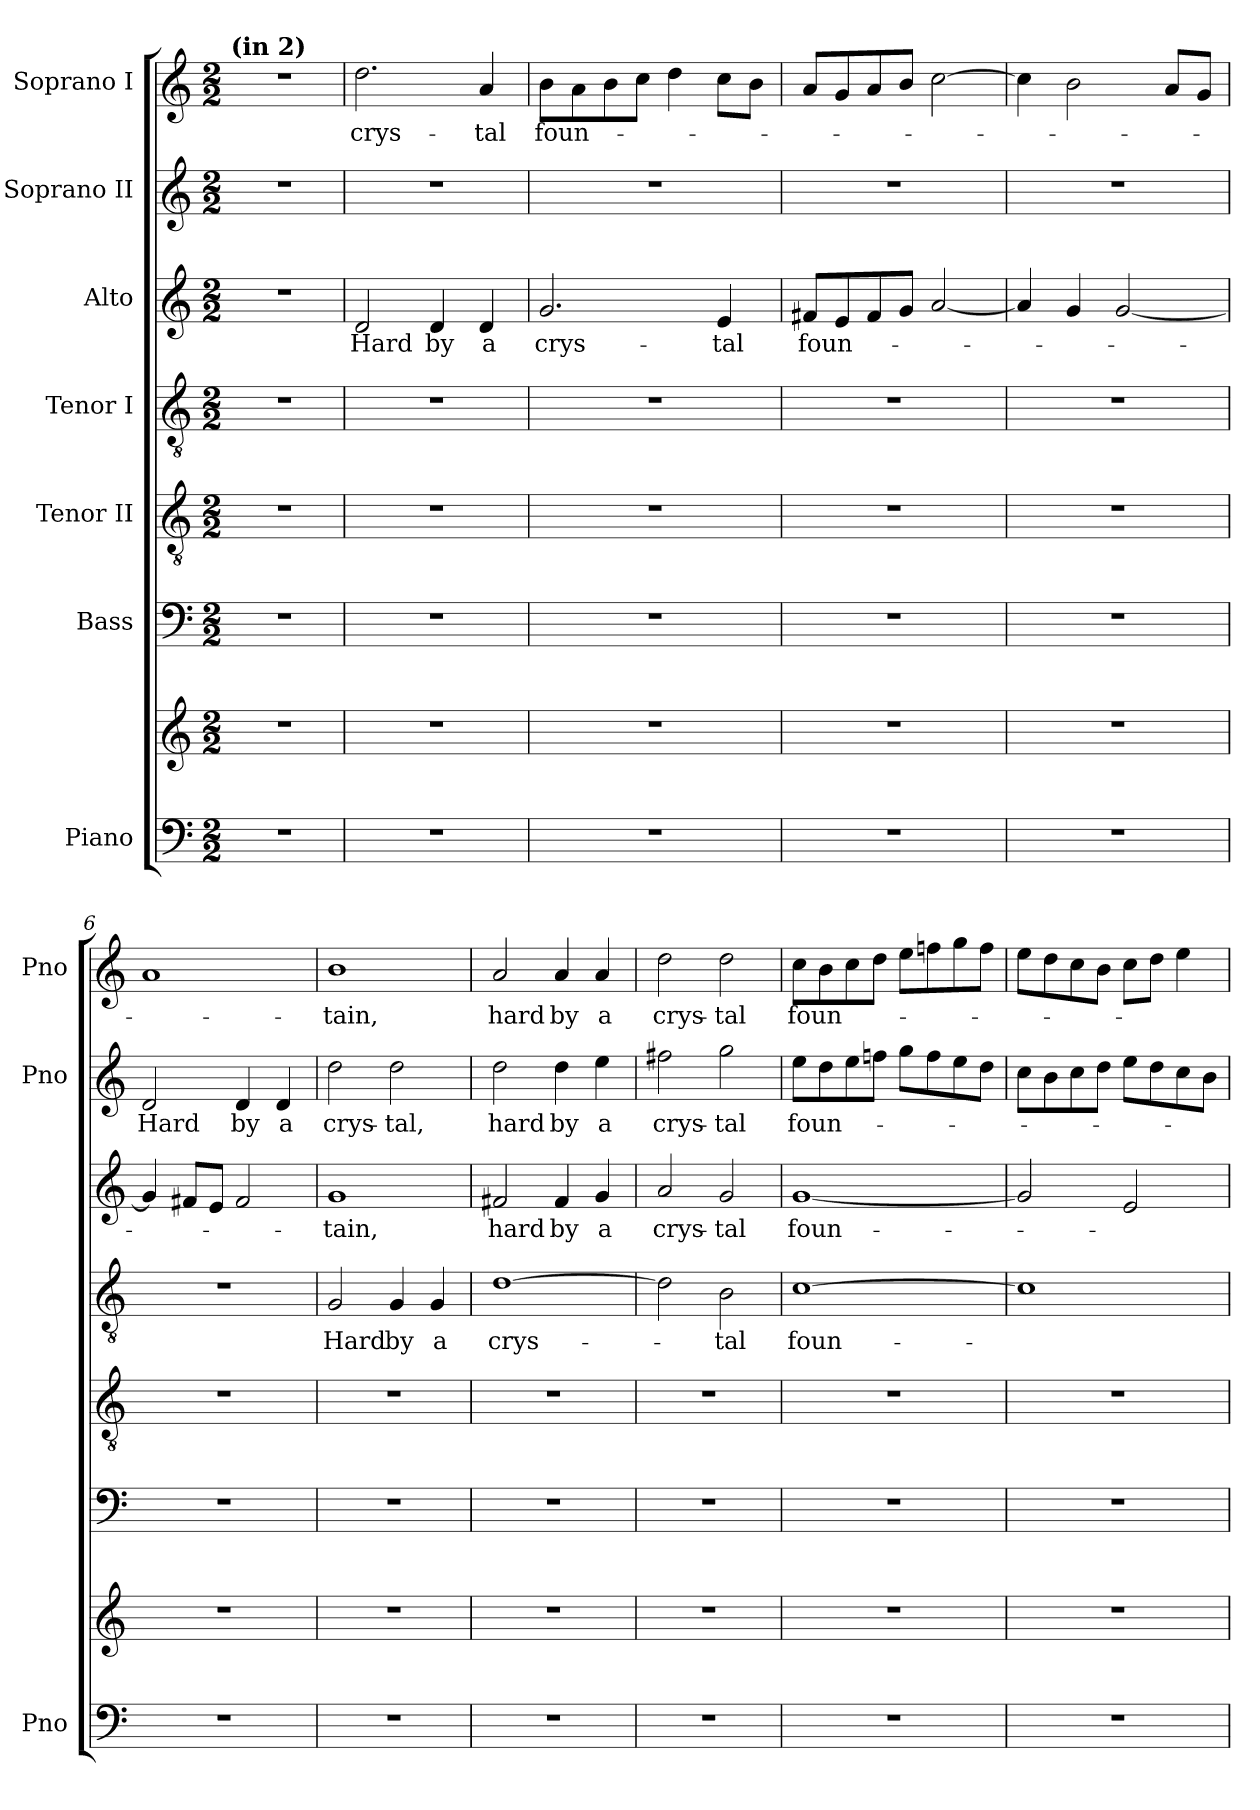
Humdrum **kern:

**kern	**kern	**kern	**kern	**kern	**text	**kern	**text	**kern	**text	**kern	**text
*part7	*part7	*part6	*part5	*part4	*part4	*part3	*part3	*part2	*part2	*part1	*part1
*staff8	*staff7	*staff6	*staff5	*staff4	*staff4	*staff3	*staff3	*staff2	*staff2	*staff1	*staff1
*I"Piano	*	*I"Bass	*I"Tenor II	*I"Tenor I	*	*I"Alto	*	*I"Soprano II	*	*I"Soprano I	*
*I'Pno	*	*	*	*	*	*	*	*I'Pno	*	*I'Pno	*
*clefF4	*clefG2	*clefF4	*clefGv2	*clefGv2	*	*clefG2	*	*clefG2	*	*clefG2	*
*k[]	*k[]	*k[]	*k[]	*k[]	*	*k[]	*	*k[]	*	*k[]	*
*C:	*C:	*C:	*C:	*C:	*	*C:	*	*C:	*	*C:	*
*M2/2	*M2/2	*M2/2	*M2/2	*M2/2	*	*M2/2	*	*M2/2	*	*M2/2	*
=1	=1	=1	=1	=1	=1	=1	=1	=1	=1	=1	=1
!	!	!	!	!	!	!	!	!	!	!LO:TX:a:B:t=(in 2)	!
1r	1r	1r	1r	1r	.	1r	.	1r	.	1r	.
=2	=2	=2	=2	=2	=2	=2	=2	=2	=2	=2	=2
1r	1r	1r	1r	1r	.	2d/	Hard	1r	.	2.dd\	crys-
.	.	.	.	.	.	4d/	by	.	.	.	.
.	.	.	.	.	.	4d/	a	.	.	4a/	-tal
=3	=3	=3	=3	=3	=3	=3	=3	=3	=3	=3	=3
1r	1r	1r	1r	1r	.	2.g/	crys-	1r	.	8b\L	foun-
.	.	.	.	.	.	.	.	.	.	8a\	.
.	.	.	.	.	.	.	.	.	.	8b\	.
.	.	.	.	.	.	.	.	.	.	8cc\J	.
.	.	.	.	.	.	.	.	.	.	4dd\	.
.	.	.	.	.	.	4e/	-tal	.	.	8cc\L	.
.	.	.	.	.	.	.	.	.	.	8b\J	.
=4	=4	=4	=4	=4	=4	=4	=4	=4	=4	=4	=4
1r	1r	1r	1r	1r	.	8f#X/L	foun-	1r	.	8a/L	.
.	.	.	.	.	.	8e/	.	.	.	8g/	.
.	.	.	.	.	.	8f#/	.	.	.	8a/	.
.	.	.	.	.	.	8g/J	.	.	.	8b/J	.
.	.	.	.	.	.	[2a/	.	.	.	[2cc\	.
=5	=5	=5	=5	=5	=5	=5	=5	=5	=5	=5	=5
1r	1r	1r	1r	1r	.	4a/]	.	1r	.	4cc\]	.
.	.	.	.	.	.	4g/	.	.	.	2b\	.
.	.	.	.	.	.	[2g/	.	.	.	.	.
.	.	.	.	.	.	.	.	.	.	8a/L	.
.	.	.	.	.	.	.	.	.	.	8g/J	.
!!LO:LB:g=z
=6	=6	=6	=6	=6	=6	=6	=6	=6	=6	=6	=6
1r	1r	1r	1r	1r	.	4g/]	-­-	2d/	Hard	1a	-­-
.	.	.	.	.	.	8f#X/L	.	.	.	.	.
.	.	.	.	.	.	8e/J	.	.	.	.	.
.	.	.	.	.	.	2f#/	.	4d/	by	.	.
.	.	.	.	.	.	.	.	4d/	a	.	.
=7	=7	=7	=7	=7	=7	=7	=7	=7	=7	=7	=7
1r	1r	1r	1r	2G/	Hard	1g	-tain,	2dd\	crys-	1b	-tain,
.	.	.	.	4G/	by	.	.	2dd\	-tal,	.	.
.	.	.	.	4G/	a	.	.	.	.	.	.
=8	=8	=8	=8	=8	=8	=8	=8	=8	=8	=8	=8
1r	1r	1r	1r	[1d	crys-	2f#X/	hard	2dd\	hard	2a/	hard
.	.	.	.	.	.	4f#/	by	4dd\	by	4a/	by
.	.	.	.	.	.	4g/	a	4ee\	a	4a/	a
=9	=9	=9	=9	=9	=9	=9	=9	=9	=9	=9	=9
1r	1r	1r	1r	2d\]	.	2a/	crys-	2ff#X\	crys-	2dd\	crys-
.	.	.	.	2B\	-tal	2g/	-tal	2gg\	-tal	2dd\	-tal
=10	=10	=10	=10	=10	=10	=10	=10	=10	=10	=10	=10
1r	1r	1r	1r	[1c	foun-	[1g	foun-	8ee\L	foun-	8cc\L	foun-
.	.	.	.	.	.	.	.	8dd\	.	8b\	.
.	.	.	.	.	.	.	.	8ee\	.	8cc\	.
.	.	.	.	.	.	.	.	8ffn\J	.	8dd\J	.
.	.	.	.	.	.	.	.	8gg\L	.	8ee\L	.
.	.	.	.	.	.	.	.	8ff\	.	8ffn\	.
.	.	.	.	.	.	.	.	8ee\	.	8gg\	.
.	.	.	.	.	.	.	.	8dd\J	.	8ff\J	.
=11	=11	=11	=11	=11	=11	=11	=11	=11	=11	=11	=11
1r	1r	1r	1r	1c]	.	2g/]	.	8cc\L	.	8ee\L	.
.	.	.	.	.	.	.	.	8b\	.	8dd\	.
.	.	.	.	.	.	.	.	8cc\	.	8cc\	.
.	.	.	.	.	.	.	.	8dd\J	.	8b\J	.
.	.	.	.	.	.	2e/	.	8ee\L	.	8cc\L	.
.	.	.	.	.	.	.	.	8dd\	.	8dd\J	.
.	.	.	.	.	.	.	.	8cc\	.	4ee\	.
.	.	.	.	.	.	.	.	8b\J	.	.	.
=	=	=	=	=	=	=	=	=	=	=	=
*-	*-	*-	*-	*-	*-	*-	*-	*-	*-	*-	*-
